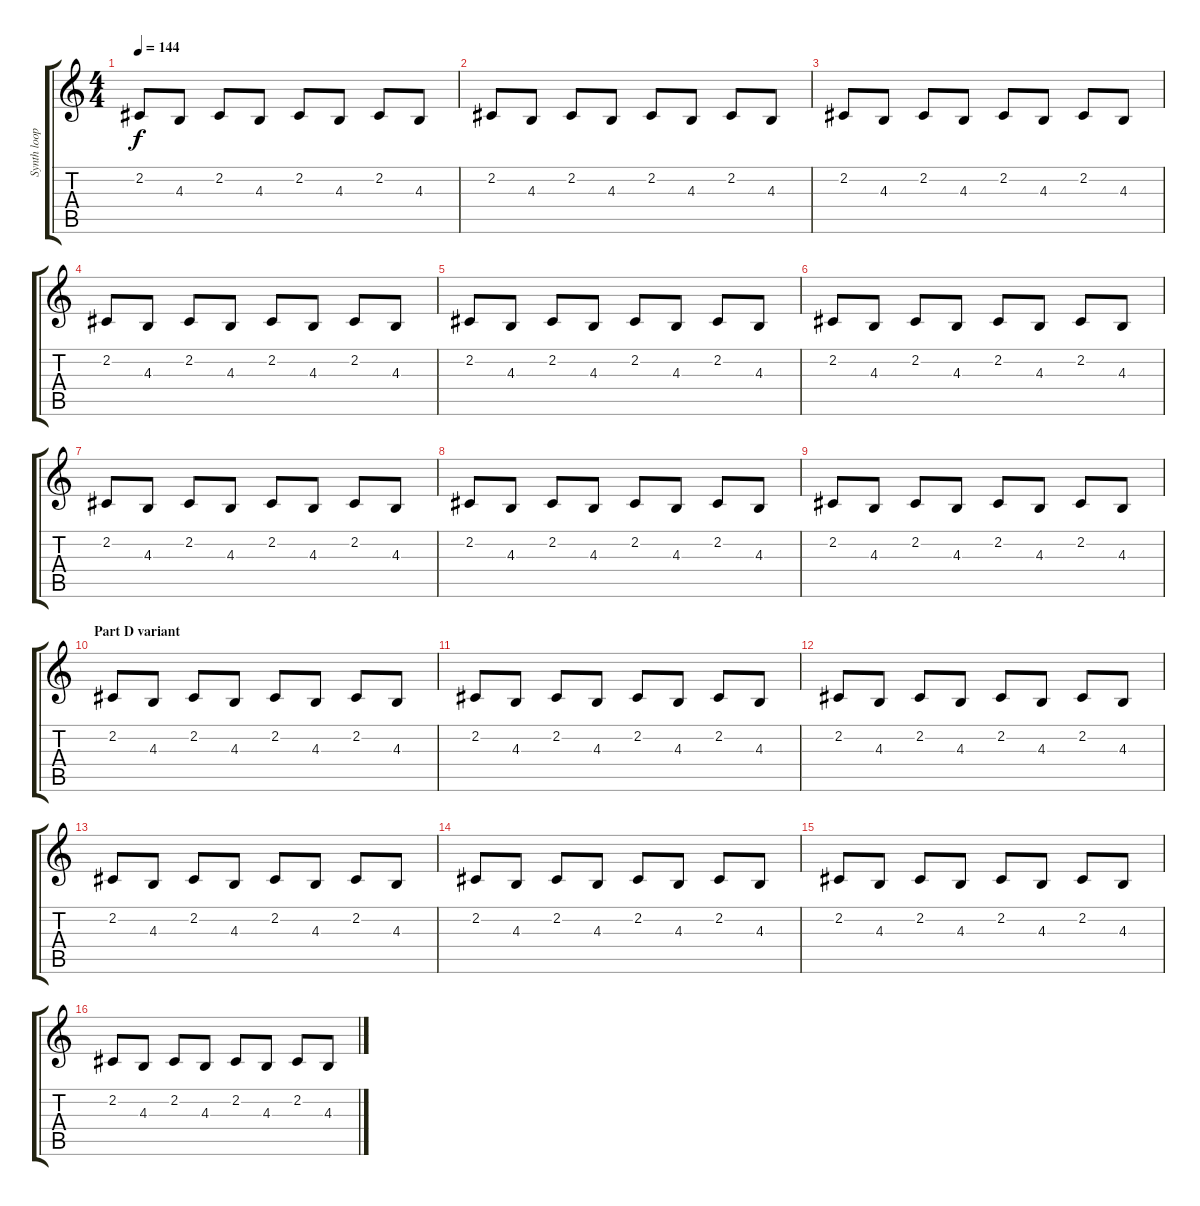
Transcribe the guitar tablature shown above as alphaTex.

\track ("Synth loop 1" "Synth loop") {instrument rockorgan}
\staff {score tabs}
\tuning (E4 B3 G3 D3 A2 E2) {hide}
\ts (4 4)
\tempo 144
\clef g2
\ks c
2.2.8{dy f} 4.3.8 2.2.8 4.3.8 2.2.8 4.3.8 2.2.8 4.3.8 |
2.2.8 4.3.8 2.2.8 4.3.8 2.2.8 4.3.8 2.2.8 4.3.8 |
2.2.8 4.3.8 2.2.8 4.3.8 2.2.8 4.3.8 2.2.8 4.3.8 |
2.2.8 4.3.8 2.2.8 4.3.8 2.2.8 4.3.8 2.2.8 4.3.8 |
2.2.8 4.3.8 2.2.8 4.3.8 2.2.8 4.3.8 2.2.8 4.3.8 |
2.2.8 4.3.8 2.2.8 4.3.8 2.2.8 4.3.8 2.2.8 4.3.8 |
2.2.8 4.3.8 2.2.8 4.3.8 2.2.8 4.3.8 2.2.8 4.3.8 |
2.2.8 4.3.8 2.2.8 4.3.8 2.2.8 4.3.8 2.2.8 4.3.8 |
2.2.8 4.3.8 2.2.8 4.3.8 2.2.8 4.3.8 2.2.8 4.3.8 |
\section ("" "Part D variant")
2.2.8 4.3.8 2.2.8 4.3.8 2.2.8 4.3.8 2.2.8 4.3.8 |
2.2.8 4.3.8 2.2.8 4.3.8 2.2.8 4.3.8 2.2.8 4.3.8 |
2.2.8 4.3.8 2.2.8 4.3.8 2.2.8 4.3.8 2.2.8 4.3.8 |
2.2.8 4.3.8 2.2.8 4.3.8 2.2.8 4.3.8 2.2.8 4.3.8 |
2.2.8 4.3.8 2.2.8 4.3.8 2.2.8 4.3.8 2.2.8 4.3.8 |
2.2.8 4.3.8 2.2.8 4.3.8 2.2.8 4.3.8 2.2.8 4.3.8 |
2.2.8 4.3.8 2.2.8 4.3.8 2.2.8 4.3.8 2.2.8 4.3.8
